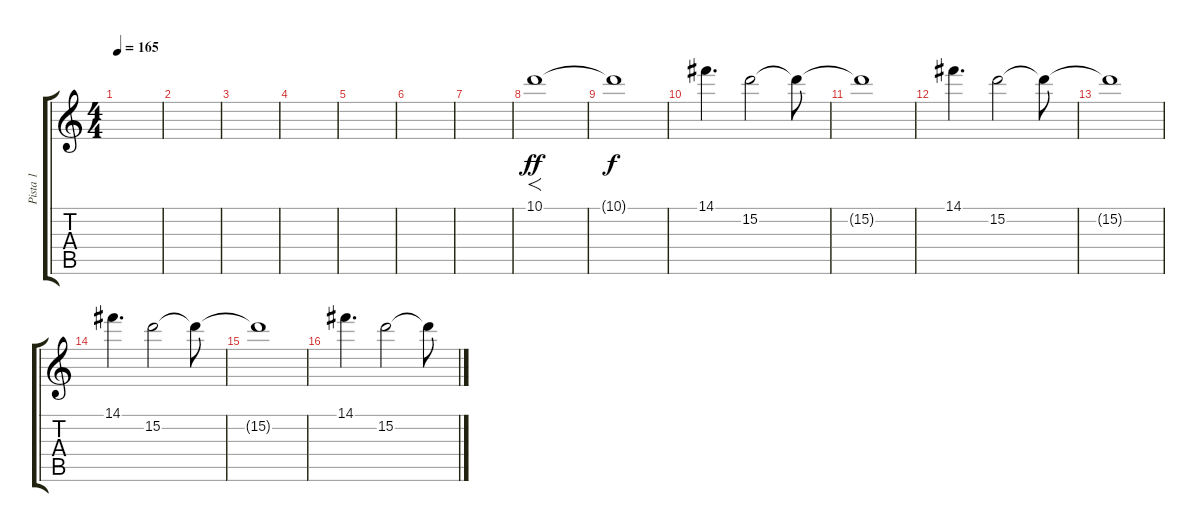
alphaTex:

\track ("Pista 1" "Pista 1") {instrument distortionguitar}
\staff {score tabs}
\tuning (E4 B3 G3 D3 A2 E2) {hide}
\ts (4 4)
\tempo 165
\clef g2
\ks c
|
|
|
|
|
|
|
10.1.1{f dy ff} |
10.1{t}.1{dy f} |
14.1.4{d} 15.2.2 15.2{t}.8 |
15.2{t}.1 |
14.1.4{d} 15.2.2 15.2{t}.8 |
15.2{t}.1 |
14.1.4{d} 15.2.2 15.2{t}.8 |
15.2{t}.1 |
14.1.4{d} 15.2.2 15.2{t}.8
